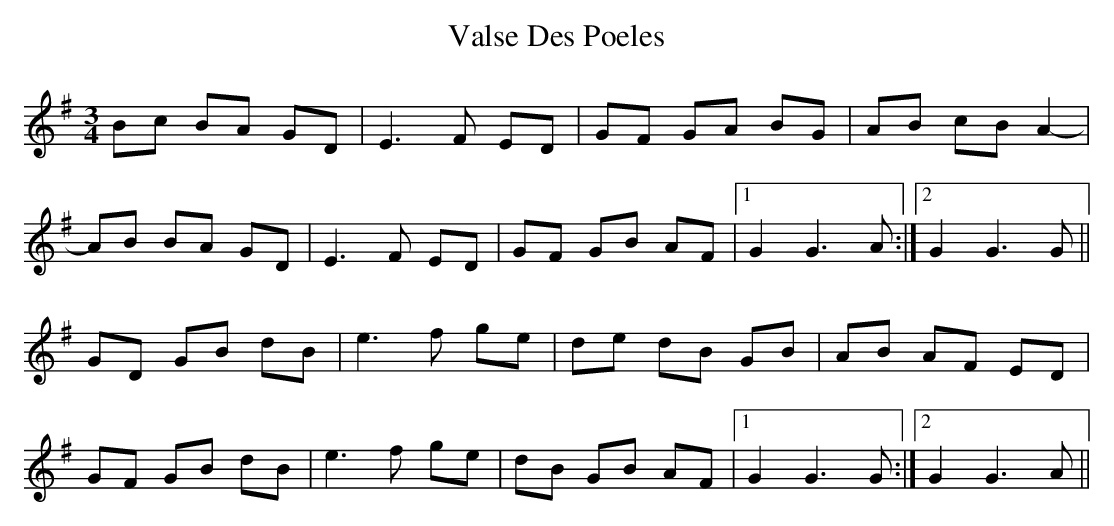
X:1
T: Valse Des Poeles
M: 3/4
L: 1/8
K: Gmaj
Bc BA GD | E3 F ED | GF GA BG | AB cB A2- |
AB BA GD | E3 F ED | GF GB AF |1 G2 G3 A :|2 G2 G3 G ||
GD GB dB | e3 f ge | de dB GB | AB AF ED |
GF GB dB | e3 f ge | dB GB AF |1 G2 G3 G :|2 G2 G3 A ||
